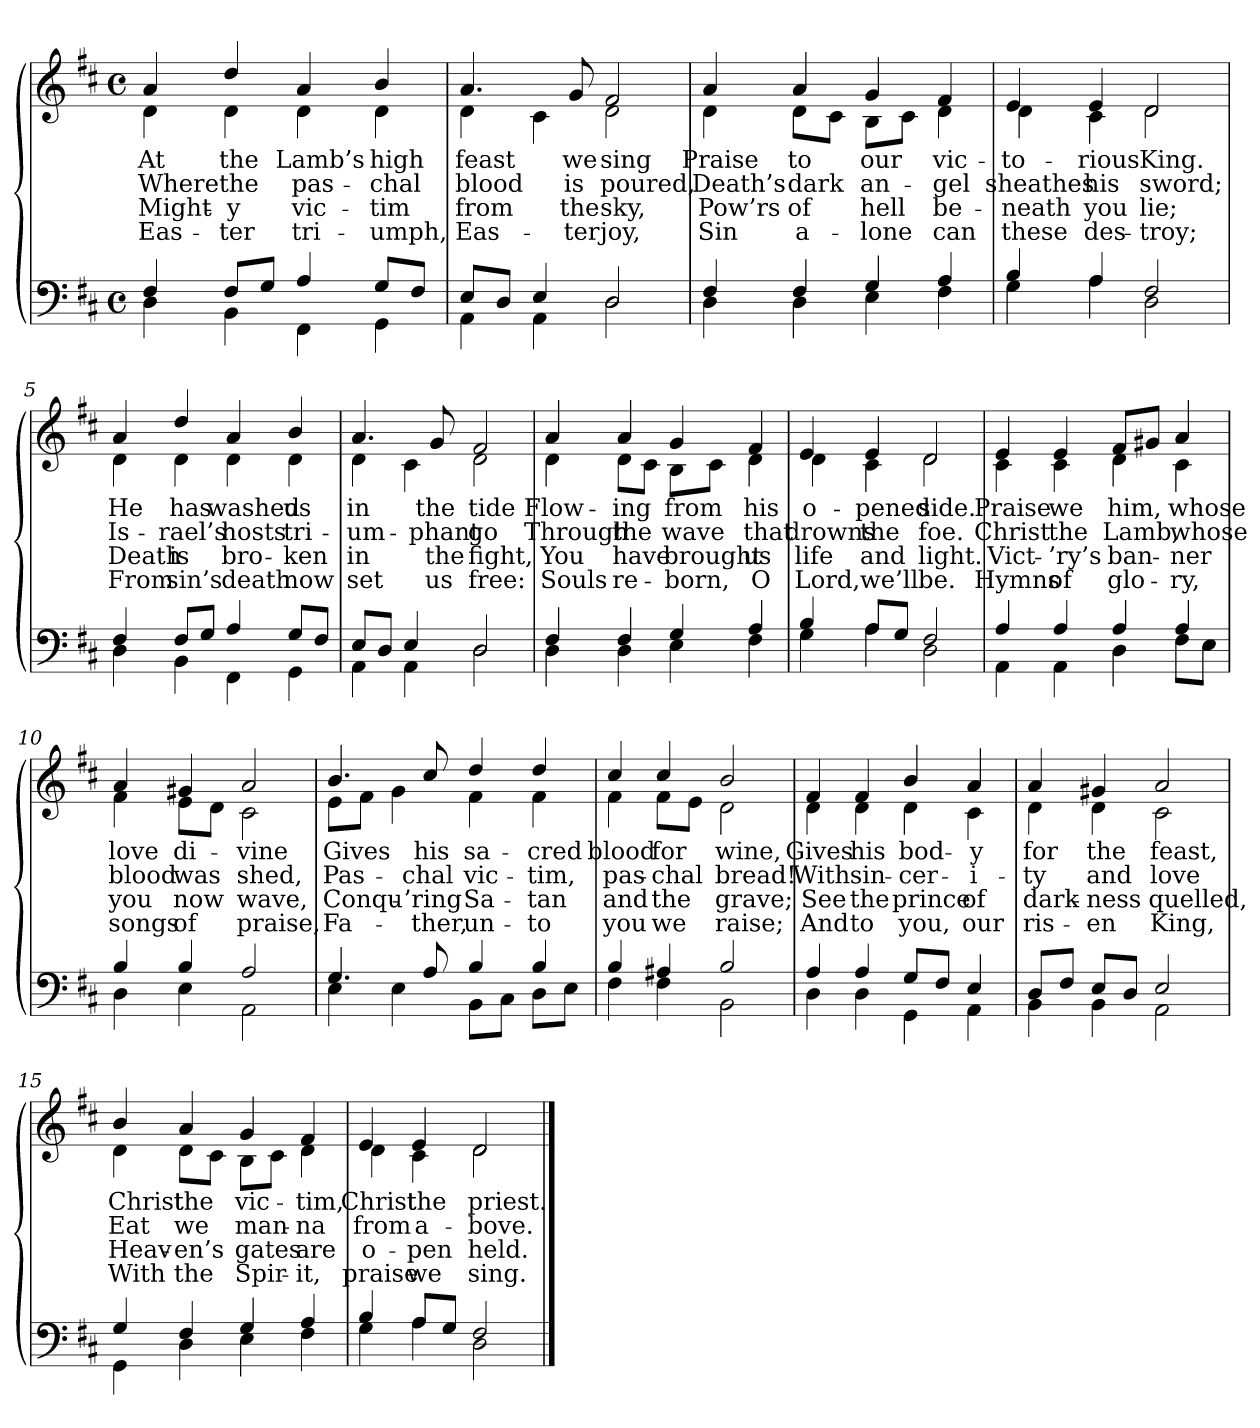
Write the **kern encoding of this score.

**kern	**kern	**text	**text	**text	**text
*part2	*part1	*part1	*part1	*part1	*part1
*staff2	*staff1	*staff1	*staff1	*staff1	*staff1
*clefF4	*clefG2	*	*	*	*
*k[f#c#]	*k[f#c#]	*	*	*	*
*M4/4	*M4/4	*	*	*	*
*met(c)	*met(c)	*	*	*	*
=1	=1	=1	=1	=1	=1
*^	*	*	*	*	*
!	!	!LO:TX:b:i:t=Verse	!	!	!	!
!	!	!	!LO:LY:b	!LO:LY:b	!LO:LY:b	!LO:LY:b
*	*	*^	*	*	*	*
4F#/	4D\	4a/	4d\	At	Where	Might-	Eas-
!	!	!	!	!LO:LY:b	!LO:LY:b	!LO:LY:b	!LO:LY:b
8F#/L	4BB\	4dd/	4d\	the	the	-y	-ter
8G/J	.	.	.	.	.	.	.
!	!	!	!	!LO:LY:b	!LO:LY:b	!LO:LY:b	!LO:LY:b
4A/	4FF#\	4a/	4d\	Lamb’s	pas-	vic-	tri-
!	!	!	!	!LO:LY:b	!LO:LY:b	!LO:LY:b	!LO:LY:b
8G/L	4GG\	4b/	4d\	high	-chal	-tim	-umph,
8F#/J	.	.	.	.	.	.	.
=2	=2	=2	=2	=2	=2	=2	=2
!	!	!	!	!LO:LY:b	!LO:LY:b	!LO:LY:b	!LO:LY:b
8E/L	4AA\	4.a/	4d\	feast	blood	from	Eas-
8D/J	.	.	.	.	.	.	.
4E/	4AA\	.	4c#\	.	.	.	.
!	!	!	!	!LO:LY:b	!LO:LY:b	!LO:LY:b	!LO:LY:b
.	.	8g/	.	we	is	the	-ter
!	!	!	!	!LO:LY:b	!LO:LY:b	!LO:LY:b	!LO:LY:b
2D/	2D\	2f#/	2d\	sing	poured,	sky,	joy,
!!LO:LB:g=z	!!
=3	=3	=3	=3	=3	=3	=3	=3
!	!	!	!	!LO:LY:b	!LO:LY:b	!LO:LY:b	!LO:LY:b
4F#/	4D\	4a/	4d\	Praise	Death’s	Pow’rs	Sin
!	!	!	!	!LO:LY:b	!LO:LY:b	!LO:LY:b	!LO:LY:b
4F#/	4D\	4a/	8d\L	to	dark	of	a-
.	.	.	8c#\J	.	.	.	.
!	!	!	!	!LO:LY:b	!LO:LY:b	!LO:LY:b	!LO:LY:b
4G/	4E\	4g/	8B\L	our	an-	hell	-lone
.	.	.	8c#\J	.	.	.	.
!	!	!	!	!LO:LY:b	!LO:LY:b	!LO:LY:b	!LO:LY:b
4A/	4F#\	4f#/	4d\	vic-	-gel	be-	can
=4	=4	=4	=4	=4	=4	=4	=4
!	!	!	!	!LO:LY:b	!LO:LY:b	!LO:LY:b	!LO:LY:b
4B/	4G\	4e/	4d\	-to-	sheathes	-neath	these
!	!	!	!	!LO:LY:b	!LO:LY:b	!LO:LY:b	!LO:LY:b
4A/	4A\	4e/	4c#\	-rious	his	you	des-
!	!	!	!	!LO:LY:b	!LO:LY:b	!LO:LY:b	!LO:LY:b
2F#/	2D\	2d/	2d\	King.	sword;	lie;	-troy;
!!LO:LB:g=z	!!
=5	=5	=5	=5	=5	=5	=5	=5
!	!	!	!	!LO:LY:b	!LO:LY:b	!LO:LY:b	!LO:LY:b
4F#/	4D\	4a/	4d\	He	Is-	Death	From
!	!	!	!	!LO:LY:b	!LO:LY:b	!LO:LY:b	!LO:LY:b
8F#/L	4BB\	4dd/	4d\	has	-rael’s	is	sin’s
8G/J	.	.	.	.	.	.	.
!	!	!	!	!LO:LY:b	!LO:LY:b	!LO:LY:b	!LO:LY:b
4A/	4FF#\	4a/	4d\	washed	hosts	bro-	death
!	!	!	!	!LO:LY:b	!LO:LY:b	!LO:LY:b	!LO:LY:b
8G/L	4GG\	4b/	4d\	us	tri-	-ken	now
8F#/J	.	.	.	.	.	.	.
=6	=6	=6	=6	=6	=6	=6	=6
!	!	!	!	!LO:LY:b	!LO:LY:b	!LO:LY:b	!LO:LY:b
8E/L	4AA\	4.a/	4d\	in	-um-	in	set
8D/J	.	.	.	.	.	.	.
4E/	4AA\	.	4c#\	.	.	.	.
!	!	!	!	!LO:LY:b	!LO:LY:b	!LO:LY:b	!LO:LY:b
.	.	8g/	.	the	-phant	the	us
!	!	!	!	!LO:LY:b	!LO:LY:b	!LO:LY:b	!LO:LY:b
2D/	2D\	2f#/	2d\	tide	go	fight,	free:
!!LO:LB:g=z	!!
=7	=7	=7	=7	=7	=7	=7	=7
!	!	!	!	!LO:LY:b	!LO:LY:b	!LO:LY:b	!LO:LY:b
4F#/	4D\	4a/	4d\	Flow-	Through	You	Souls
!	!	!	!	!LO:LY:b	!LO:LY:b	!LO:LY:b	!LO:LY:b
4F#/	4D\	4a/	8d\L	-ing	the	have	re-
.	.	.	8c#\J	.	.	.	.
!	!	!	!	!LO:LY:b	!LO:LY:b	!LO:LY:b	!LO:LY:b
4G/	4E\	4g/	8B\L	from	wave	brought	-born,
.	.	.	8c#\J	.	.	.	.
!	!	!	!	!LO:LY:b	!LO:LY:b	!LO:LY:b	!LO:LY:b
4A/	4F#\	4f#/	4d\	his	that	us	O
=8	=8	=8	=8	=8	=8	=8	=8
!	!	!	!	!LO:LY:b	!LO:LY:b	!LO:LY:b	!LO:LY:b
4B/	4G\	4e/	4d\	o-	drowns	life	Lord,
!	!	!	!	!LO:LY:b	!LO:LY:b	!LO:LY:b	!LO:LY:b
8A/L	4A\	4e/	4c#\	-pened	the	and	we’ll
8G/J	.	.	.	.	.	.	.
!	!	!	!	!LO:LY:b	!LO:LY:b	!LO:LY:b	!LO:LY:b
2F#/	2D\	2d/	2d\	side.	foe.	light.	be.
!!LO:LB:g=z	!!
=9	=9	=9	=9	=9	=9	=9	=9
!	!	!	!	!LO:LY:b	!LO:LY:b	!LO:LY:b	!LO:LY:b
4A/	4AA\	4e/	4c#\	Praise	Christ	Vict-	Hymns
!	!	!	!	!LO:LY:b	!LO:LY:b	!LO:LY:b	!LO:LY:b
4A/	4AA\	4e/	4c#\	we	the	-’ry’s	of
!	!	!	!	!LO:LY:b	!LO:LY:b	!LO:LY:b	!LO:LY:b
4A/	4D\	8f#/L	4d\	him,	Lamb,	ban-	glo-
.	.	8g#X/J	.	.	.	.	.
!	!	!	!	!LO:LY:b	!LO:LY:b	!LO:LY:b	!LO:LY:b
4A/	8F#\L	4a/	4c#\	whose	whose	-ner	-ry,
.	8E\J	.	.	.	.	.	.
=10	=10	=10	=10	=10	=10	=10	=10
!	!	!	!	!LO:LY:b	!LO:LY:b	!LO:LY:b	!LO:LY:b
4B/	4D\	4a/	4f#\	love	blood	you	songs
!	!	!	!	!LO:LY:b	!LO:LY:b	!LO:LY:b	!LO:LY:b
4B/	4E\	4g#X/	8e\L	di-	was	now	of
.	.	.	8d\J	.	.	.	.
!	!	!	!	!LO:LY:b	!LO:LY:b	!LO:LY:b	!LO:LY:b
2A/	2AA\	2a/	2c#\	-vine	shed,	wave,	praise,
!!LO:LB:g=z	!!
=11	=11	=11	=11	=11	=11	=11	=11
!	!	!	!	!LO:LY:b	!LO:LY:b	!LO:LY:b	!LO:LY:b
4.G/	4E\	4.b/	8e\L	Gives	Pas-	Conqu-	Fa-
.	.	.	8f#\J	.	.	.	.
.	4E\	.	4g\	.	.	.	.
!	!	!	!	!LO:LY:b	!LO:LY:b	!LO:LY:b	!LO:LY:b
8A/	.	8cc#/	.	his	-chal	-’ring	-ther,
!	!	!	!	!LO:LY:b	!LO:LY:b	!LO:LY:b	!LO:LY:b
4B/	8BB\L	4dd/	4f#\	sa-	vic-	Sa-	un-
.	8C#\J	.	.	.	.	.	.
!	!	!	!	!LO:LY:b	!LO:LY:b	!LO:LY:b	!LO:LY:b
4B/	8D\L	4dd/	4f#\	-cred	-tim,	-tan	-to
.	8E\J	.	.	.	.	.	.
=12	=12	=12	=12	=12	=12	=12	=12
!	!	!	!	!LO:LY:b	!LO:LY:b	!LO:LY:b	!LO:LY:b
4B/	4F#\	4cc#/	4f#\	blood	pas-	and	you
!	!	!	!	!LO:LY:b	!LO:LY:b	!LO:LY:b	!LO:LY:b
4A#X/	4F#\	4cc#/	8f#\L	for	-chal	the	we
.	.	.	8e\J	.	.	.	.
!	!	!	!	!LO:LY:b	!LO:LY:b	!LO:LY:b	!LO:LY:b
2B/	2BB\	2b/	2d\	wine,	bread!	grave;	raise;
!!LO:LB:g=z	!!
=13	=13	=13	=13	=13	=13	=13	=13
!	!	!	!	!LO:LY:b	!LO:LY:b	!LO:LY:b	!LO:LY:b
4A/	4D\	4f#/	4d\	Gives	With	See	And
!	!	!	!	!LO:LY:b	!LO:LY:b	!LO:LY:b	!LO:LY:b
4A/	4D\	4f#/	4d\	his	sin-	the	to
!	!	!	!	!LO:LY:b	!LO:LY:b	!LO:LY:b	!LO:LY:b
8G/L	4GG\	4b/	4d\	bod-	-cer-	prince	you,
8F#/J	.	.	.	.	.	.	.
!	!	!	!	!LO:LY:b	!LO:LY:b	!LO:LY:b	!LO:LY:b
4E/	4AA\	4a/	4c#\	-y	-i-	of	our
=14	=14	=14	=14	=14	=14	=14	=14
!	!	!	!	!LO:LY:b	!LO:LY:b	!LO:LY:b	!LO:LY:b
8D/L	4BB\	4a/	4d\	for	-ty	dark-	ris-
8F#/J	.	.	.	.	.	.	.
!	!	!	!	!LO:LY:b	!LO:LY:b	!LO:LY:b	!LO:LY:b
8E/L	4BB\	4g#X/	4d\	the	and	-ness	-en
8D/J	.	.	.	.	.	.	.
!	!	!	!	!LO:LY:b	!LO:LY:b	!LO:LY:b	!LO:LY:b
2E/	2AA\	2a/	2c#\	feast,	love	quelled,	King,
!!LO:LB:g=z	!!
=15	=15	=15	=15	=15	=15	=15	=15
!	!	!	!	!LO:LY:b	!LO:LY:b	!LO:LY:b	!LO:LY:b
4G/	4GG\	4b/	4d\	Christ	Eat	Heav-	With
!	!	!	!	!LO:LY:b	!LO:LY:b	!LO:LY:b	!LO:LY:b
4F#/	4D\	4a/	8d\L	the	we	-en’s	the
.	.	.	8c#\J	.	.	.	.
!	!	!	!	!LO:LY:b	!LO:LY:b	!LO:LY:b	!LO:LY:b
4G/	4E\	4g/	8B\L	vic-	man-	gates	Spir-
.	.	.	8c#\J	.	.	.	.
!	!	!	!	!LO:LY:b	!LO:LY:b	!LO:LY:b	!LO:LY:b
4A/	4F#\	4f#/	4d\	-tim,	-na	are	-it,
=16	=16	=16	=16	=16	=16	=16	=16
!	!	!	!	!LO:LY:b	!LO:LY:b	!LO:LY:b	!LO:LY:b
4B/	4G\	4e/	4d\	Christ	from	o-	praise
!	!	!	!	!LO:LY:b	!LO:LY:b	!LO:LY:b	!LO:LY:b
8A/L	4A\	4e/	4c#\	the	a-	-pen	we
8G/J	.	.	.	.	.	.	.
!	!	!	!	!LO:LY:b	!LO:LY:b	!LO:LY:b	!LO:LY:b
2F#/	2D\	2d/	2d\	priest.	-bove.	held.	sing.
*v	*v	*	*	*	*	*	*
*	*v	*v	*	*	*	*
==	==	==	==	==	==
*-	*-	*-	*-	*-	*-
